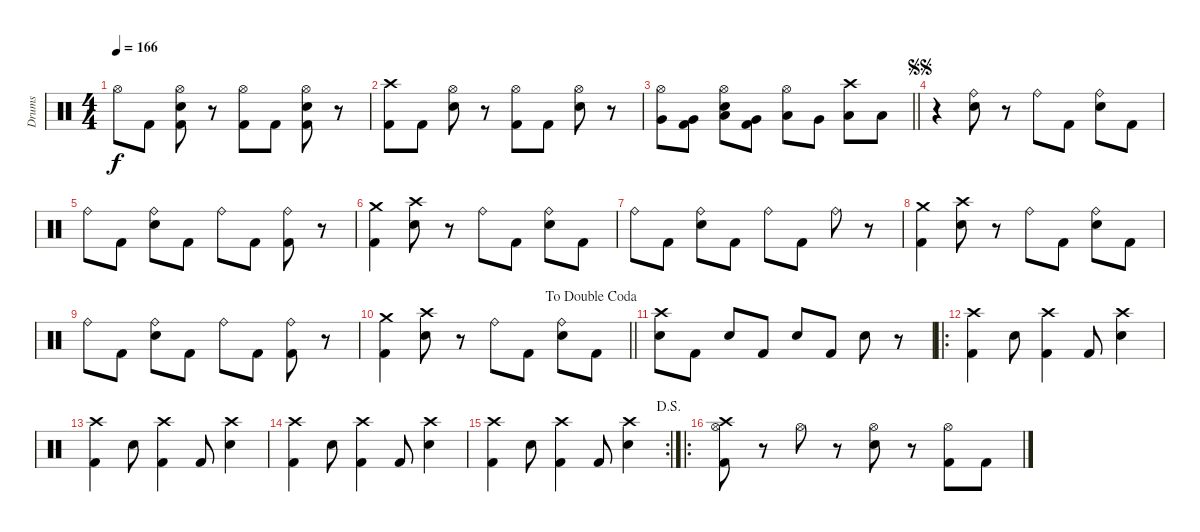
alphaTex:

\track ("Drums" "Drums") {instrument percussion}
\staff {score}
\articulation defaults
\ts (4 4)
\tempo 166
\clef neutral
\ks c "Hi-Hat (open)".8{dy f} "Kick (hit) 2".8
("Electric Snare (hit)" "Hi-Hat (open)" "Kick (hit) 2").8 r.8 ("Hi-Hat (open)" "Kick (hit) 2").8 "Kick (hit) 2".8 ("Electric Snare (hit)" "Hi-Hat (open)" "Kick (hit) 2").8 r.8 |
("Kick (hit) 2" "Crash high (hit)").8 "Kick (hit) 2".8 ("Electric Snare (hit)" "Hi-Hat (open)").8 r.8 ("Hi-Hat (open)" "Kick (hit) 2").8 "Kick (hit) 2".8 ("Electric Snare (hit)" "Hi-Hat (open)").8 r.8 |
\barLineRight lightlight
("Hi-Hat (open)" "Very Low Tom (hit)").8 ("Kick (hit) 2" "Very Low Tom (hit)").8 ("Electric Snare (hit)" "Low Floor Tom (hit)" "Hi-Hat (open)").8 ("Kick (hit) 2" "Very Low Tom (hit)").8 ("Hi-Hat (open)" "Low Floor Tom (hit)").8 "Very Low Tom (hit)".8 ("Low Floor Tom (hit)" "Crash high (hit)").8 "Low Floor Tom (hit)".8 |
\jump segnosegno
r.4 ("Electric Snare (hit)" "Ride (bell)").8 r.8 "Ride (bell)".8 "Kick (hit) 2".8 ("Electric Snare (hit)" "Ride (bell)").8 "Kick (hit) 2".8 |
"Ride (bell)".8 "Kick (hit) 2".8 ("Electric Snare (hit)" "Ride (bell)").8 "Kick (hit) 2".8 "Ride (bell)".8 "Kick (hit) 2".8 ("Ride (bell)" "Kick (hit) 2").8 r.8 |
("Crash medium (hit)" "Kick (hit) 2").4 ("Electric Snare (hit)" "Crash high (hit)").8 r.8 "Ride (bell)".8 "Kick (hit) 2".8 ("Electric Snare (hit)" "Ride (bell)").8 "Kick (hit) 2".8 |
"Ride (bell)".8 "Kick (hit) 2".8 ("Electric Snare (hit)" "Ride (bell)").8 "Kick (hit) 2".8 "Ride (bell)".8 "Kick (hit) 2".8 "Ride (bell)".8 r.8 |
("Kick (hit) 2" "Crash medium (hit)").4 ("Electric Snare (hit)" "Crash high (hit)").8 r.8 "Ride (bell)".8 "Kick (hit) 2".8 ("Electric Snare (hit)" "Ride (bell)").8 "Kick (hit) 2".8 |
"Ride (bell)".8 "Kick (hit) 2".8 ("Electric Snare (hit)" "Ride (bell)").8 "Kick (hit) 2".8 "Ride (bell)".8 "Kick (hit) 2".8 ("Ride (bell)" "Kick (hit) 2").8 r.8 |
\jump dadoublecoda
\barLineRight lightlight
("Crash medium (hit)" "Kick (hit) 2").4 ("Electric Snare (hit)" "Crash high (hit)").8 r.8 "Ride (bell)".8 "Kick (hit) 2".8 ("Electric Snare (hit)" "Ride (bell)").8 "Kick (hit) 2".8 |
("Crash high (hit)" "Electric Snare (hit)").8 "Kick (hit) 2".8 "Electric Snare (hit)".8 "Kick (hit) 2".8 "Electric Snare (hit)".8 "Kick (hit) 2".8 "Electric Snare (hit)".8 r.8 |
\ro
("Kick (hit) 2" "Crash high (hit)").4 "Electric Snare (hit)".8 ("Kick (hit) 2" "Crash high (hit)").4 "Kick (hit) 2".8 ("Electric Snare (hit)" "Crash high (hit)").4 |
("Kick (hit) 2" "Crash high (hit)").4 "Electric Snare (hit)".8 ("Kick (hit) 2" "Crash high (hit)").4 "Kick (hit) 2".8 ("Electric Snare (hit)" "Crash high (hit)").4 |
("Kick (hit) 2" "Crash high (hit)").4 "Electric Snare (hit)".8 ("Kick (hit) 2" "Crash high (hit)").4 "Kick (hit) 2".8 ("Electric Snare (hit)" "Crash high (hit)").4 |
\rc 2
\jump dalsegno
("Kick (hit) 2" "Crash high (hit)").4 "Electric Snare (hit)".8 ("Kick (hit) 2" "Crash high (hit)").4 "Kick (hit) 2".8 ("Electric Snare (hit)" "Crash high (hit)").4 |
\ro
("Hi-Hat (open)" "Kick (hit) 2" "Crash high (hit)").8 r.8 "Hi-Hat (open)".8 r.8 ("Electric Snare (hit)" "Hi-Hat (open)").8 r.8 ("Hi-Hat (open)" "Kick (hit) 2").8 "Kick (hit) 2".8
